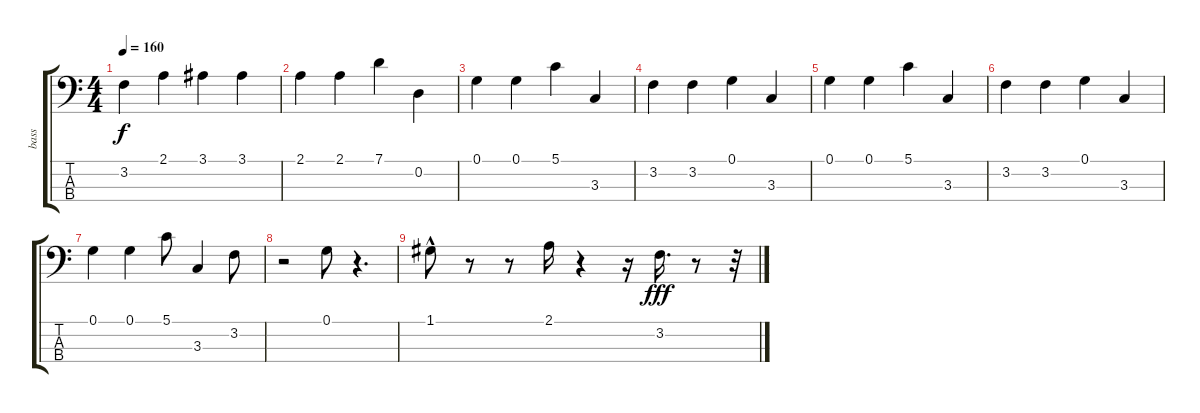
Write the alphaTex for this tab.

\track ("bass" "bass") {instrument acousticbass}
\staff {score tabs}
\tuning (G2 D2 A1 E1) {hide}
\ts (4 4)
\tempo 160
\clef f4
\ks c
3.2.4{dy f} 2.1.4 3.1.4 3.1.4 |
2.1.4 2.1.4 7.1.4 0.2.4 |
0.1.4 0.1.4 5.1.4 3.3.4 |
3.2.4 3.2.4 0.1.4 3.3.4 |
0.1.4 0.1.4 5.1.4 3.3.4 |
3.2.4 3.2.4 0.1.4 3.3.4 |
0.1.4 0.1.4 5.1.8 3.3.4 3.2.8 |
r.2 0.1.8 r.4{d} |
1.1{hac}.8 r.8 r.8 2.1.16 r.4 r.16 3.2.16{d dy fff} r.8 r.32
